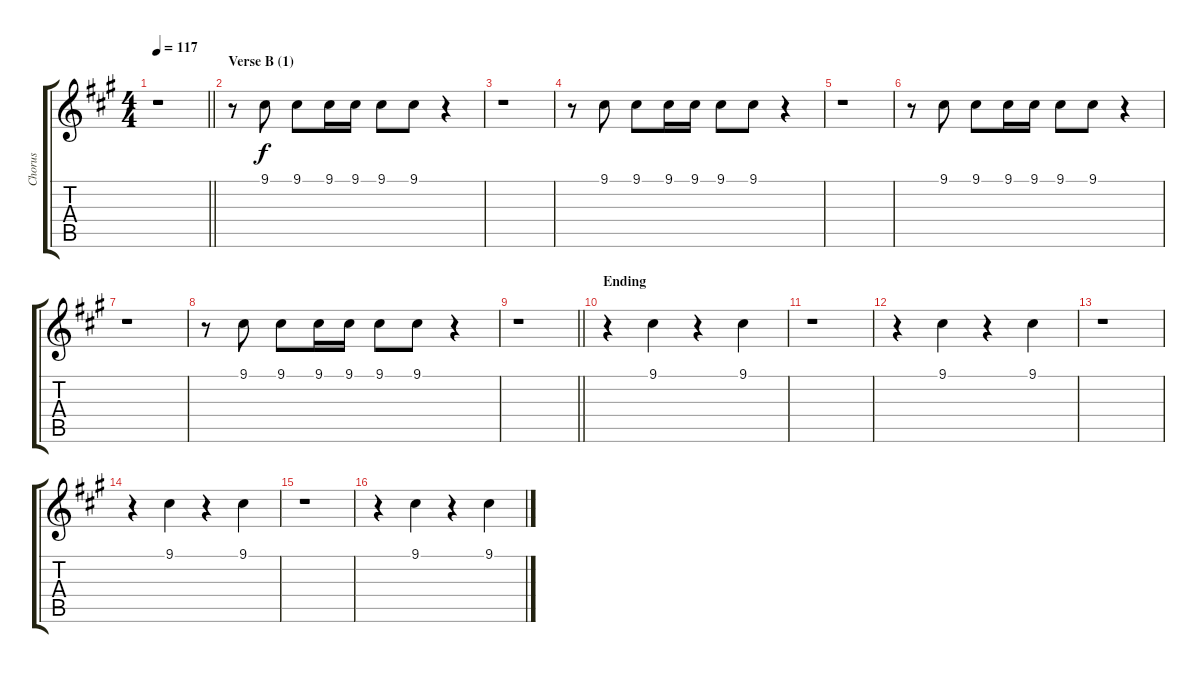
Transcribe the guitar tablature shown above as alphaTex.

\track ("Chorus" "Chorus") {instrument sopranosax}
\staff {score tabs}
\tuning (E4 B3 G3 D3 A2 E2) {hide}
\ts (4 4)
\tempo 117
\clef g2
\barLineRight lightlight
\ks f#minor
r.1{dy f} |
\section ("" "Verse B (1)")
r.8 9.1.8 9.1.8 9.1.16 9.1.16 9.1.8 9.1.8 r.4 |
r.1 |
r.8 9.1.8 9.1.8 9.1.16 9.1.16 9.1.8 9.1.8 r.4 |
r.1 |
r.8 9.1.8 9.1.8 9.1.16 9.1.16 9.1.8 9.1.8 r.4 |
r.1 |
r.8 9.1.8 9.1.8 9.1.16 9.1.16 9.1.8 9.1.8 r.4 |
\barLineRight lightlight
r.1 |
\section ("" "Ending")
r.4 9.1.4 r.4 9.1.4 |
r.1 |
r.4 9.1.4 r.4 9.1.4 |
r.1 |
r.4 9.1.4 r.4 9.1.4 |
r.1 |
r.4 9.1.4 r.4 9.1.4
